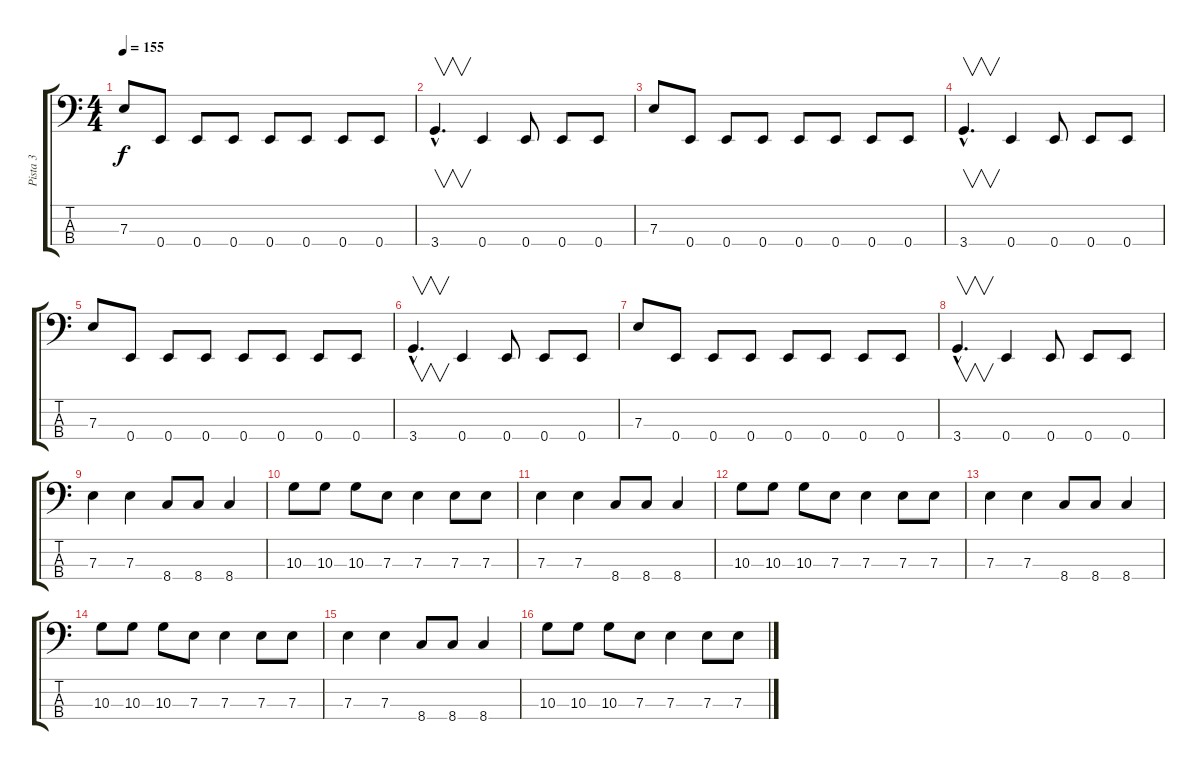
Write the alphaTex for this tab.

\track ("Pista 3" "Pista 3") {instrument electricbassfinger}
\staff {score tabs}
\tuning (G2 D2 A1 E1) {hide}
\ts (4 4)
\tempo 155
\clef f4
\ks c
7.3.8{dy f} 0.4.8 0.4.8 0.4.8 0.4.8 0.4.8 0.4.8 0.4.8 |
3.4{hac}.4{v d} 0.4.4 0.4.8 0.4.8 0.4.8 |
7.3.8 0.4.8 0.4.8 0.4.8 0.4.8 0.4.8 0.4.8 0.4.8 |
3.4{hac}.4{v d} 0.4.4 0.4.8 0.4.8 0.4.8 |
7.3.8 0.4.8 0.4.8 0.4.8 0.4.8 0.4.8 0.4.8 0.4.8 |
3.4{hac}.4{v d} 0.4.4 0.4.8 0.4.8 0.4.8 |
7.3.8 0.4.8 0.4.8 0.4.8 0.4.8 0.4.8 0.4.8 0.4.8 |
3.4{hac}.4{v d} 0.4.4 0.4.8 0.4.8 0.4.8 |
7.3.4 7.3.4 8.4.8 8.4.8 8.4.4 |
10.3.8 10.3.8 10.3.8 7.3.8 7.3.4 7.3.8 7.3.8 |
7.3.4 7.3.4 8.4.8 8.4.8 8.4.4 |
10.3.8 10.3.8 10.3.8 7.3.8 7.3.4 7.3.8 7.3.8 |
7.3.4 7.3.4 8.4.8 8.4.8 8.4.4 |
10.3.8 10.3.8 10.3.8 7.3.8 7.3.4 7.3.8 7.3.8 |
7.3.4 7.3.4 8.4.8 8.4.8 8.4.4 |
10.3.8 10.3.8 10.3.8 7.3.8 7.3.4 7.3.8 7.3.8
